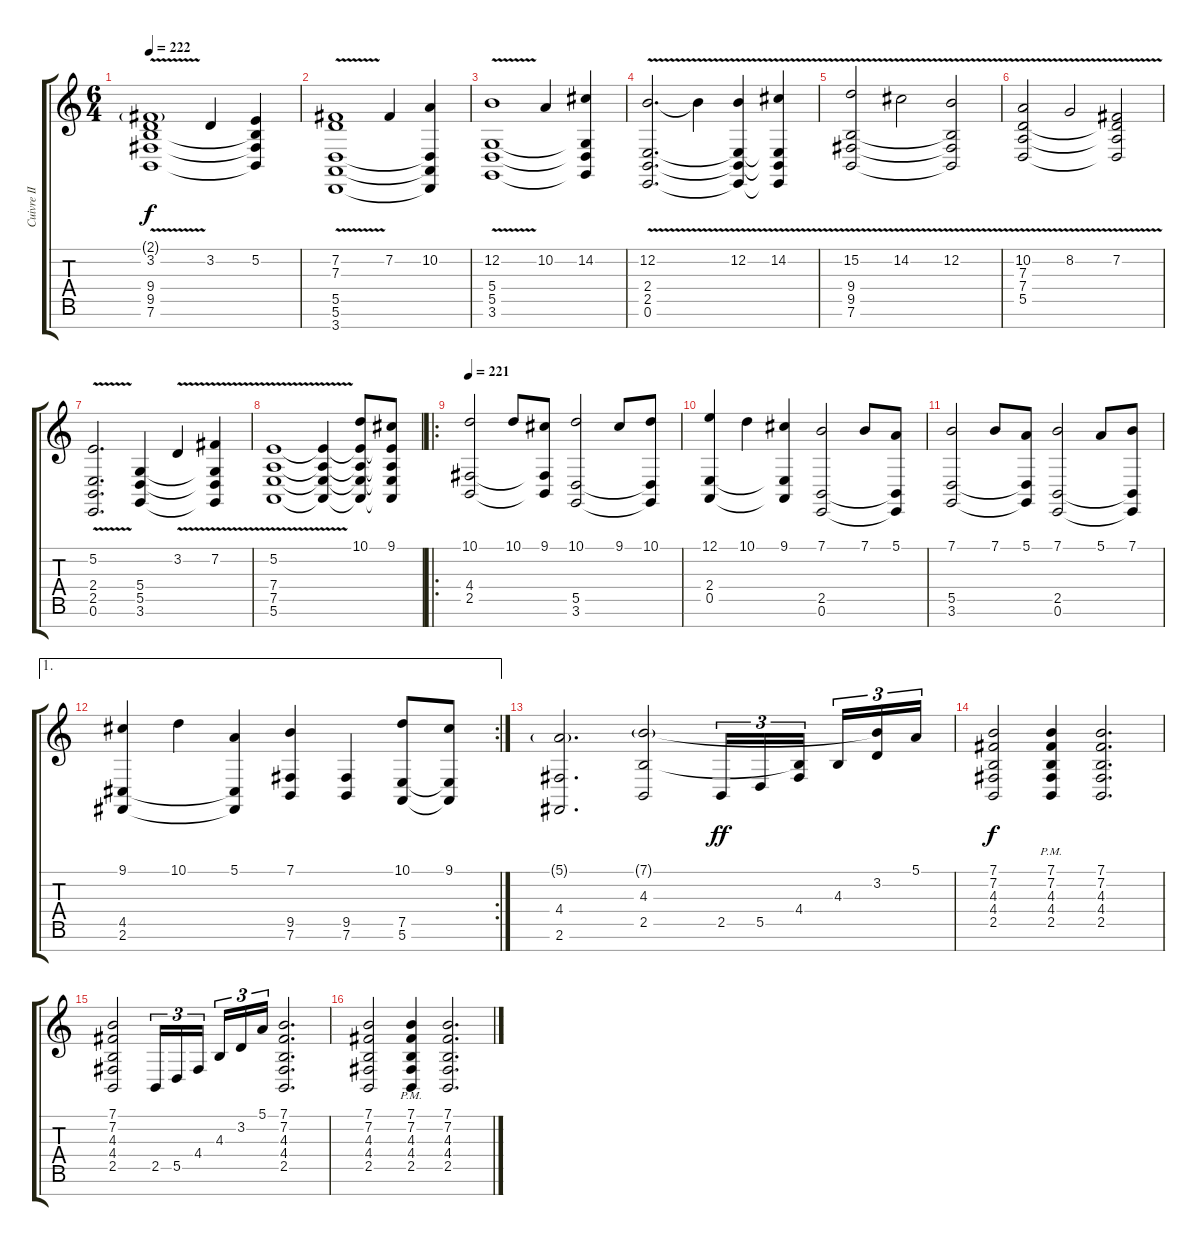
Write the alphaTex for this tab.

\track ("Cuivre II" "Cuivre II") {instrument brasssection}
\staff {score tabs}
\tuning (E4 B3 G3 D3 A2 E2 B1) {hide}
\ts (6 4)
\tempo 222
\clef g2
\ks c
(2.1{g} 3.2{v} 9.4 9.5 7.6).1{dy f} 3.2.4 (5.2 9.4{t} 9.5{t} 7.6{t}).4 |
(7.2{v} 7.3{v} 5.5 5.6 3.7).1 7.2.4 (10.2 5.5{t} 5.6{t} 3.7{t}).4 |
(12.2{v} 5.4 5.5 3.6).1 10.2.4 (14.2 5.4{t} 5.5{t} 3.6{t}).4 |
(12.2{v} 2.4 2.5 0.6).2{d} 12.2{t}.4 (12.2{v} 2.4{t} 2.5{t} 0.6{t}).4 (14.2{v} 2.4{t} 2.5{t} 0.6{t}).4 |
(15.2{v} 9.4 9.5 7.6).2 14.2{v}.2 (12.2{v} 9.4{t} 9.5{t} 7.6{t}).2 |
(10.2{v} 7.3 7.4 5.5).2 8.2{v}.2 (7.2{v} 7.3{t} 7.4{t} 5.5{t}).2 |
(5.2{v} 2.4 2.5 0.6).2{d} (5.4 5.5 3.6).4 3.2{v}.4 (7.2{v} 5.4{t} 5.5{t} 3.6{t}).4 |
(5.2{v} 7.4 7.5 5.6).1 (5.2{t} 7.4{t} 7.5{t} 5.6{t}).4 (10.1 5.2{t} 7.4{t} 7.5{t} 5.6{t}).8 (9.1 5.2{t} 7.4{t} 7.5{t} 5.6{t}).8 |
\ro
\tempo 221
(10.1 4.4 2.5).2 10.1.8 (9.1 4.4{t} 2.5{t}).8 (10.1 5.5 3.6).2 9.1.8 (10.1 5.5{t} 3.6{t}).8 |
(12.1 2.4 0.5).4 10.1.4 (9.1 2.4{t} 0.5{t}).4 (7.1 2.5 0.6).2 7.1.8 (5.1 2.5{t} 0.6{t}).8 |
(7.1 5.5 3.6).2 7.1.8 (5.1 5.5{t} 3.6{t}).8 (7.1 2.5 0.6).2 5.1.8 (7.1 2.5{t} 0.6{t}).8 |
\ae 1
\rc 2
(9.1 4.5 2.6).4 10.1.4 (5.1 4.5{t} 2.6{t}).4 (7.1 9.5 7.6).4 (9.5 7.6).4 (10.1 7.5 5.6).8 (9.1 7.5{t} 5.6{t}).8 |
(5.1{g} 4.4 2.6).2{d} (7.1{g} 4.3 2.5).2 2.5.16{tu (3 2) dy ff} 5.5.16{tu (3 2)} (4.3{t} 4.4).16{tu (3 2)} 4.3.16{tu (3 2)} (7.1{t} 3.2).16{tu (3 2)} 5.1.16{tu (3 2)} |
(7.1 7.2 4.3 4.4 2.5).2{dy f} (7.1{pm} 7.2{pm} 4.3{pm} 4.4{pm} 2.5{pm}).4 (7.1 7.2 4.3 4.4 2.5).2{d} |
(7.1 7.2 4.3 4.4 2.5).2 2.5.16{tu (3 2)} 5.5.16{tu (3 2)} 4.4.16{tu (3 2)} 4.3.16{tu (3 2)} 3.2.16{tu (3 2)} 5.1.16{tu (3 2)} (7.1 7.2 4.3 4.4 2.5).2{d} |
(7.1 7.2 4.3 4.4 2.5).2 (7.1{pm} 7.2{pm} 4.3{pm} 4.4{pm} 2.5{pm}).4 (7.1 7.2 4.3 4.4 2.5).2{d}
